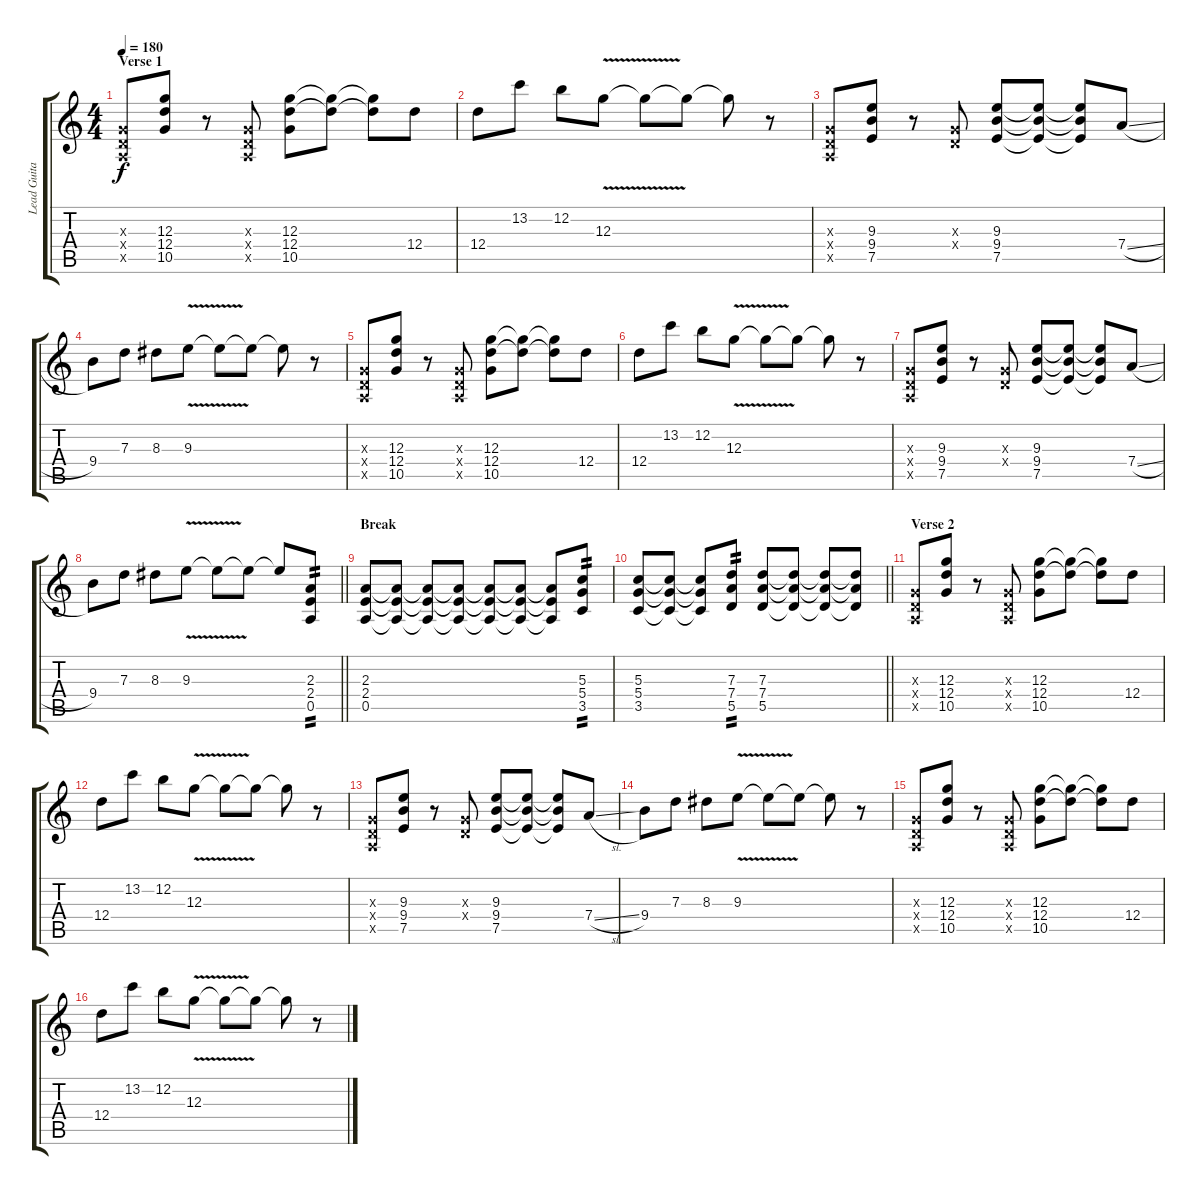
\track ("Lead Guitar" "Lead Guita") {instrument overdrivenguitar}
\staff {score tabs}
\tuning (E4 B3 G3 D3 A2 E2) {hide}
\ts (4 4)
\section ("" "Verse 1")
\tempo 180
\clef g2
\ks c
(0.3{x} 0.4{x} 0.5{x}).8{dy f} (12.3 12.4 10.5).8 r.8 (0.3{x} 0.4{x} 0.5{x}).8 (12.3 12.4 10.5).8 (12.3{t} 12.4{t}).8 (12.3{t} 12.4{t}).8 12.4.8 |
12.4.8 13.2.8 12.2.8 12.3{v}.8 12.3{t}.8 12.3{t}.8 12.3{t}.8 r.8 |
(0.3{x} 0.4{x} 0.5{x}).8 (9.3 9.4 7.5).8 r.8 (0.3{x} 0.4{x}).8 (9.3 9.4 7.5).8 (9.3{t} 9.4{t} 7.5{t}).8 (9.3{t} 9.4{t} 7.5{t}).8 7.4{sl}.8 |
9.4.8 7.3.8 8.3.8 9.3{v}.8 9.3{t}.8 9.3{t}.8 9.3{t}.8 r.8 |
(0.3{x} 0.4{x} 0.5{x}).8 (12.3 12.4 10.5).8 r.8 (0.3{x} 0.4{x} 0.5{x}).8 (12.3 12.4 10.5).8 (12.3{t} 12.4{t}).8 (12.3{t} 12.4{t}).8 12.4.8 |
12.4.8 13.2.8 12.2.8 12.3{v}.8 12.3{t}.8 12.3{t}.8 12.3{t}.8 r.8 |
(0.3{x} 0.4{x} 0.5{x}).8 (9.3 9.4 7.5).8 r.8 (0.3{x} 0.4{x}).8 (9.3 9.4 7.5).8 (9.3{t} 9.4{t} 7.5{t}).8 (9.3{t} 9.4{t} 7.5{t}).8 7.4{sl}.8 |
\barLineRight lightlight
9.4.8 7.3.8 8.3.8 9.3{v}.8 9.3{t}.8 9.3{t}.8 9.3{t}.8 (2.3 2.4 0.5).8{tp 2} |
\section ("" "Break")
(2.3 2.4 0.5).8 (2.3{t} 2.4{t} 0.5{t}).8 (2.3{t} 2.4{t} 0.5{t}).8 (2.3{t} 2.4{t} 0.5{t}).8 (2.3{t} 2.4{t} 0.5{t}).8 (2.3{t} 2.4{t} 0.5{t}).8 (2.3{t} 2.4{t} 0.5{t}).8 (5.3 5.4 3.5).8{tp 2} |
\barLineRight lightlight
(5.3 5.4 3.5).8 (5.3{t} 5.4{t} 3.5{t}).8 (5.3{t} 5.4{t} 3.5{t}).8 (7.3 7.4 5.5).8{tp 2} (7.3 7.4 5.5).8 (7.3{t} 7.4{t} 5.5{t}).8 (7.3{t} 7.4{t} 5.5{t}).8 (7.3{t} 7.4{t} 5.5{t}).8 |
\section ("" "Verse 2")
(0.3{x} 0.4{x} 0.5{x}).8 (12.3 12.4 10.5).8 r.8 (0.3{x} 0.4{x} 0.5{x}).8 (12.3 12.4 10.5).8 (12.3{t} 12.4{t}).8 (12.3{t} 12.4{t}).8 12.4.8 |
12.4.8 13.2.8 12.2.8 12.3{v}.8 12.3{t}.8 12.3{t}.8 12.3{t}.8 r.8 |
(0.3{x} 0.4{x} 0.5{x}).8 (9.3 9.4 7.5).8 r.8 (0.3{x} 0.4{x}).8 (9.3 9.4 7.5).8 (9.3{t} 9.4{t} 7.5{t}).8 (9.3{t} 9.4{t} 7.5{t}).8 7.4{sl}.8 |
9.4.8 7.3.8 8.3.8 9.3{v}.8 9.3{t}.8 9.3{t}.8 9.3{t}.8 r.8 |
(0.3{x} 0.4{x} 0.5{x}).8 (12.3 12.4 10.5).8 r.8 (0.3{x} 0.4{x} 0.5{x}).8 (12.3 12.4 10.5).8 (12.3{t} 12.4{t}).8 (12.3{t} 12.4{t}).8 12.4.8 |
12.4.8 13.2.8 12.2.8 12.3{v}.8 12.3{t}.8 12.3{t}.8 12.3{t}.8 r.8
